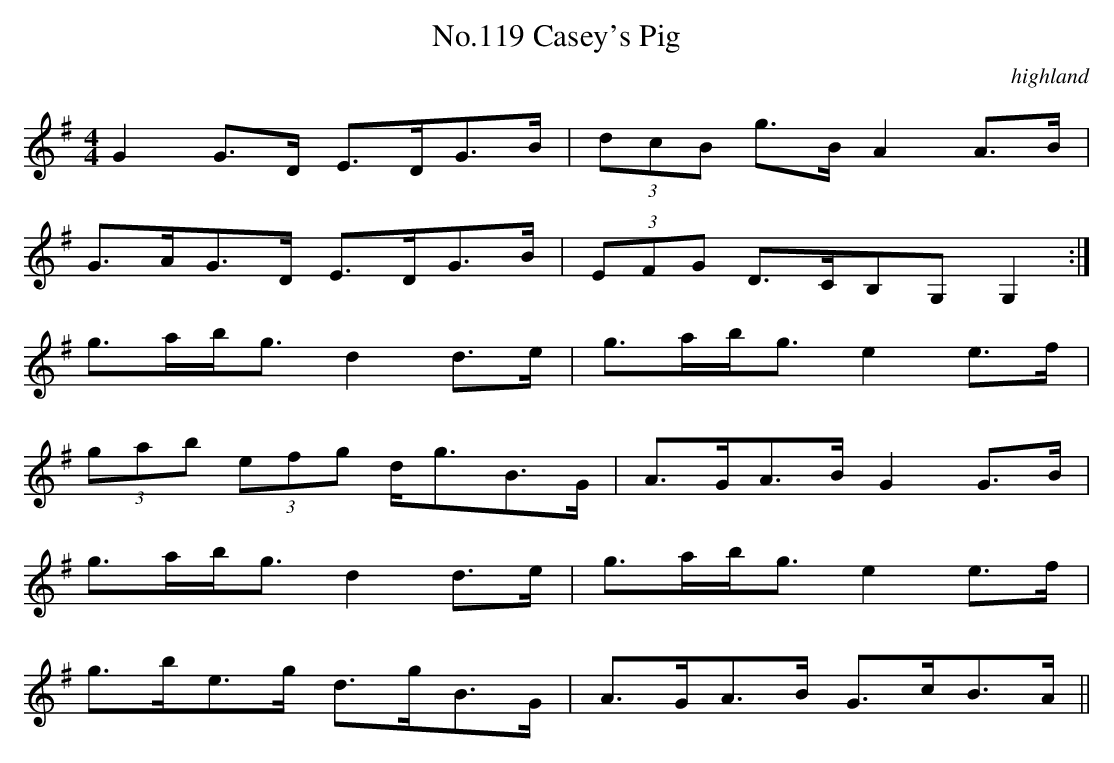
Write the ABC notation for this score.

X:1
T:No.119 Casey's Pig
M:4/4
L:1/8
C:highland
K:G
G2G>D E>DG>B|(3dcB g>B A2A>B|
G>AG>D E>DG>B|(3EFG D>CB,G, G,2:|
g>ab<g d2d>e|g>ab<g e2e>f|
(3gab (3efg d<gB>G|A>GA>B G2G>B|
g>ab<g d2d>e|g>ab<g e2e>f|
g>be>g d>gB>G|A>GA>B G>cB>A||
